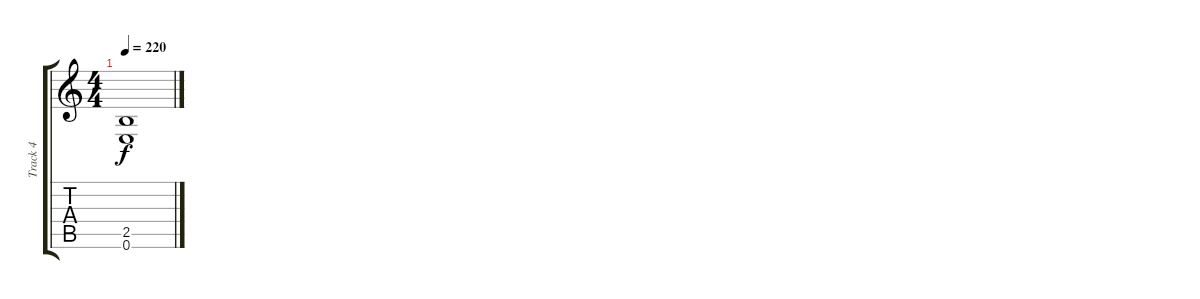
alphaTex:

\track ("Track 4" "Track 4") {instrument distortionguitar}
\staff {score tabs}
\tuning (E4 B3 G3 D3 A2 E2) {hide}
\ts (4 4)
\tempo 220
\clef g2
\ks c
(2.5{t} 0.6{t}).1{dy f}
